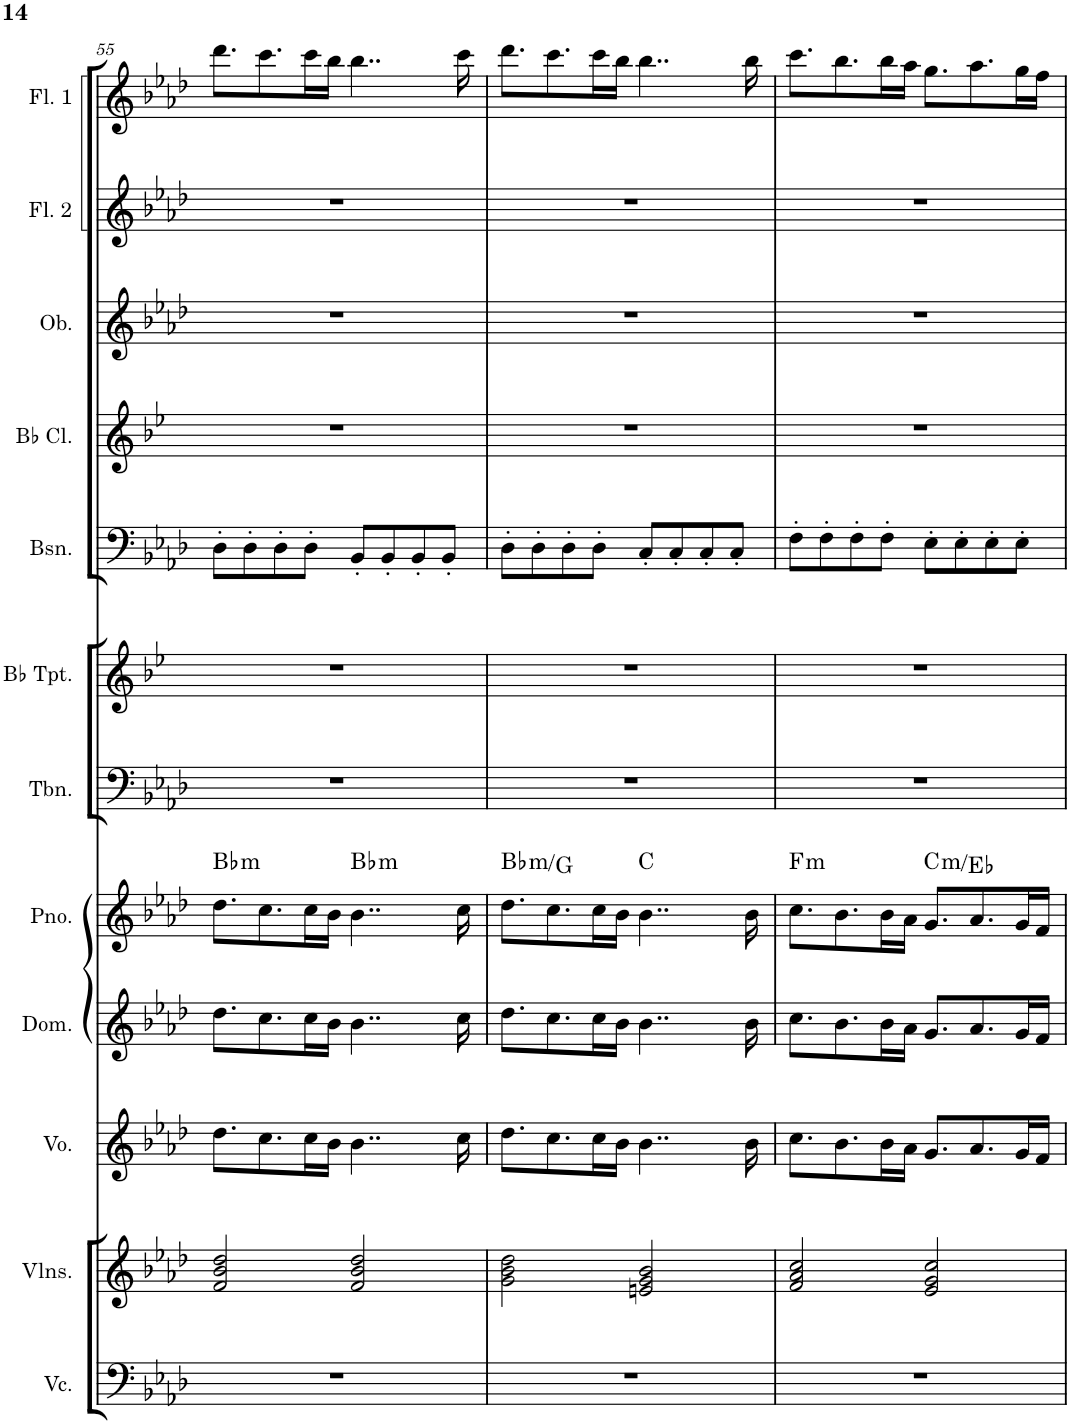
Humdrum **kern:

**kern	**kern	**kern	**kern	**kern	**harte	**kern	**kern	**kern	**kern	**kern	**kern	**kern
*part12	*part11	*part10	*part9	*part8	*part8	*part7	*part6	*part5	*part4	*part3	*part2	*part1
*staff12	*staff11	*staff10	*staff9	*staff8	*	*staff7	*staff6	*staff5	*staff4	*staff3	*staff2	*staff1
*I"Violoncello	*I"Violins	*I"Voice	*I"Domra	*I"Piano	*	*I"Trombone	*I"Bb Trumpet	*I"Bassoon	*I"Bb Clarinet	*I"Oboe	*I"Flute 2	*I"Flute 1
*I'Vc.	*I'Vlns.	*I'Vo.	*I'Dom.	*I'Pno.	*	*I'Tbn.	*I'Bb Tpt.	*I'Bsn.	*I'Bb Cl.	*I'Ob.	*I'Fl. 2	*I'Fl. 1
!!LO:PB:g=z
*clefF4	*clefG2	*clefG2	*clefG2	*clefG2	*	*clefF4	*clefG2	*clefF4	*clefG2	*clefG2	*clefG2	*clefG2
*	*	*	*	*	*	*	*Trd1c2	*	*Trd1c2	*	*	*
*k[b-e-a-d-]	*k[b-e-a-d-]	*k[b-e-a-d-]	*k[b-e-a-d-]	*k[b-e-a-d-]	*	*k[b-e-a-d-]	*k[b-e-]	*k[b-e-a-d-]	*k[b-e-]	*k[b-e-a-d-]	*k[b-e-a-d-]	*k[b-e-a-d-]
*M4/4	*M4/4	*M4/4	*M4/4	*M4/4	*	*M4/4	*M4/4	*M4/4	*M4/4	*M4/4	*M4/4	*M4/4
=55	=55	=55	=55	=55	=55	=55	=55	=55	=55	=55	=55	=55
!	!	!	!	!	!LO:H:kt=m	!	!	!	!	!	!	!
1r	2f/ 2b-/ 2dd-/	8.dd-\L	8.dd-\L	8.dd-\L	Bb:min	1r	1r	8D-'\L	1r	1r	1r	8.ddd-\L
.	.	.	.	.	.	.	.	8D-'\	.	.	.	.
.	.	8.cc\	8.cc\	8.cc\	.	.	.	.	.	.	.	8.ccc\
.	.	.	.	.	.	.	.	8D-'\	.	.	.	.
.	.	16cc\L	16cc\L	16cc\L	.	.	.	8D-'\J	.	.	.	16ccc\L
.	.	16b-\JJ	16b-\JJ	16b-\JJ	.	.	.	.	.	.	.	16bb-\JJ
!	!	!	!	!	!LO:H:kt=m	!	!	!	!	!	!	!
.	2f/ 2b-/ 2dd-/	4..b-\	4..b-\	4..b-\	Bb:min	.	.	8BB-'/L	.	.	.	4..bb-\
.	.	.	.	.	.	.	.	8BB-'/	.	.	.	.
.	.	.	.	.	.	.	.	8BB-'/	.	.	.	.
.	.	.	.	.	.	.	.	8BB-'/J	.	.	.	.
.	.	16cc\	16cc\	16cc\	.	.	.	.	.	.	.	16ccc\
=56	=56	=56	=56	=56	=56	=56	=56	=56	=56	=56	=56	=56
!	!	!	!	!	!LO:H:kt=m	!	!	!	!	!	!	!
1r	2g\ 2b-\ 2dd-\	8.dd-\L	8.dd-\L	8.dd-\L	Bb:min/6	1r	1r	8D-'\L	1r	1r	1r	8.ddd-\L
.	.	.	.	.	.	.	.	8D-'\	.	.	.	.
.	.	8.cc\	8.cc\	8.cc\	.	.	.	.	.	.	.	8.ccc\
.	.	.	.	.	.	.	.	8D-'\	.	.	.	.
.	.	16cc\L	16cc\L	16cc\L	.	.	.	8D-'\J	.	.	.	16ccc\L
.	.	16b-\JJ	16b-\JJ	16b-\JJ	.	.	.	.	.	.	.	16bb-\JJ
.	2en/ 2g/ 2b-/	4..b-\	4..b-\	4..b-\	C:maj	.	.	8C'/L	.	.	.	4..bb-\
.	.	.	.	.	.	.	.	8C'/	.	.	.	.
.	.	.	.	.	.	.	.	8C'/	.	.	.	.
.	.	.	.	.	.	.	.	8C'/J	.	.	.	.
.	.	16b-\	16b-\	16b-\	.	.	.	.	.	.	.	16bb-\
=57	=57	=57	=57	=57	=57	=57	=57	=57	=57	=57	=57	=57
!	!	!	!	!	!LO:H:kt=m	!	!	!	!	!	!	!
1r	2f/ 2a-/ 2cc/	8.cc\L	8.cc\L	8.cc\L	F:min	1r	1r	8F'\L	1r	1r	1r	8.ccc\L
.	.	.	.	.	.	.	.	8F'\	.	.	.	.
.	.	8.b-\	8.b-\	8.b-\	.	.	.	.	.	.	.	8.bb-\
.	.	.	.	.	.	.	.	8F'\	.	.	.	.
.	.	16b-\L	16b-\L	16b-\L	.	.	.	8F'\J	.	.	.	16bb-\L
.	.	16a-\JJ	16a-\JJ	16a-\JJ	.	.	.	.	.	.	.	16aa-\JJ
!	!	!	!	!	!LO:H:kt=m	!	!	!	!	!	!	!
.	2e-/ 2g/ 2cc/	8.g/L	8.g/L	8.g/L	C:min/b3	.	.	8E-'\L	.	.	.	8.gg\L
.	.	.	.	.	.	.	.	8E-'\	.	.	.	.
.	.	8.a-/	8.a-/	8.a-/	.	.	.	.	.	.	.	8.aa-\
.	.	.	.	.	.	.	.	8E-'\	.	.	.	.
.	.	16g/L	16g/L	16g/L	.	.	.	8E-'\J	.	.	.	16gg\L
.	.	16f/JJ	16f/JJ	16f/JJ	.	.	.	.	.	.	.	16ff\JJ
=	=	=	=	=	=	=	=	=	=	=	=	=
*-	*-	*-	*-	*-	*-	*-	*-	*-	*-	*-	*-	*-
